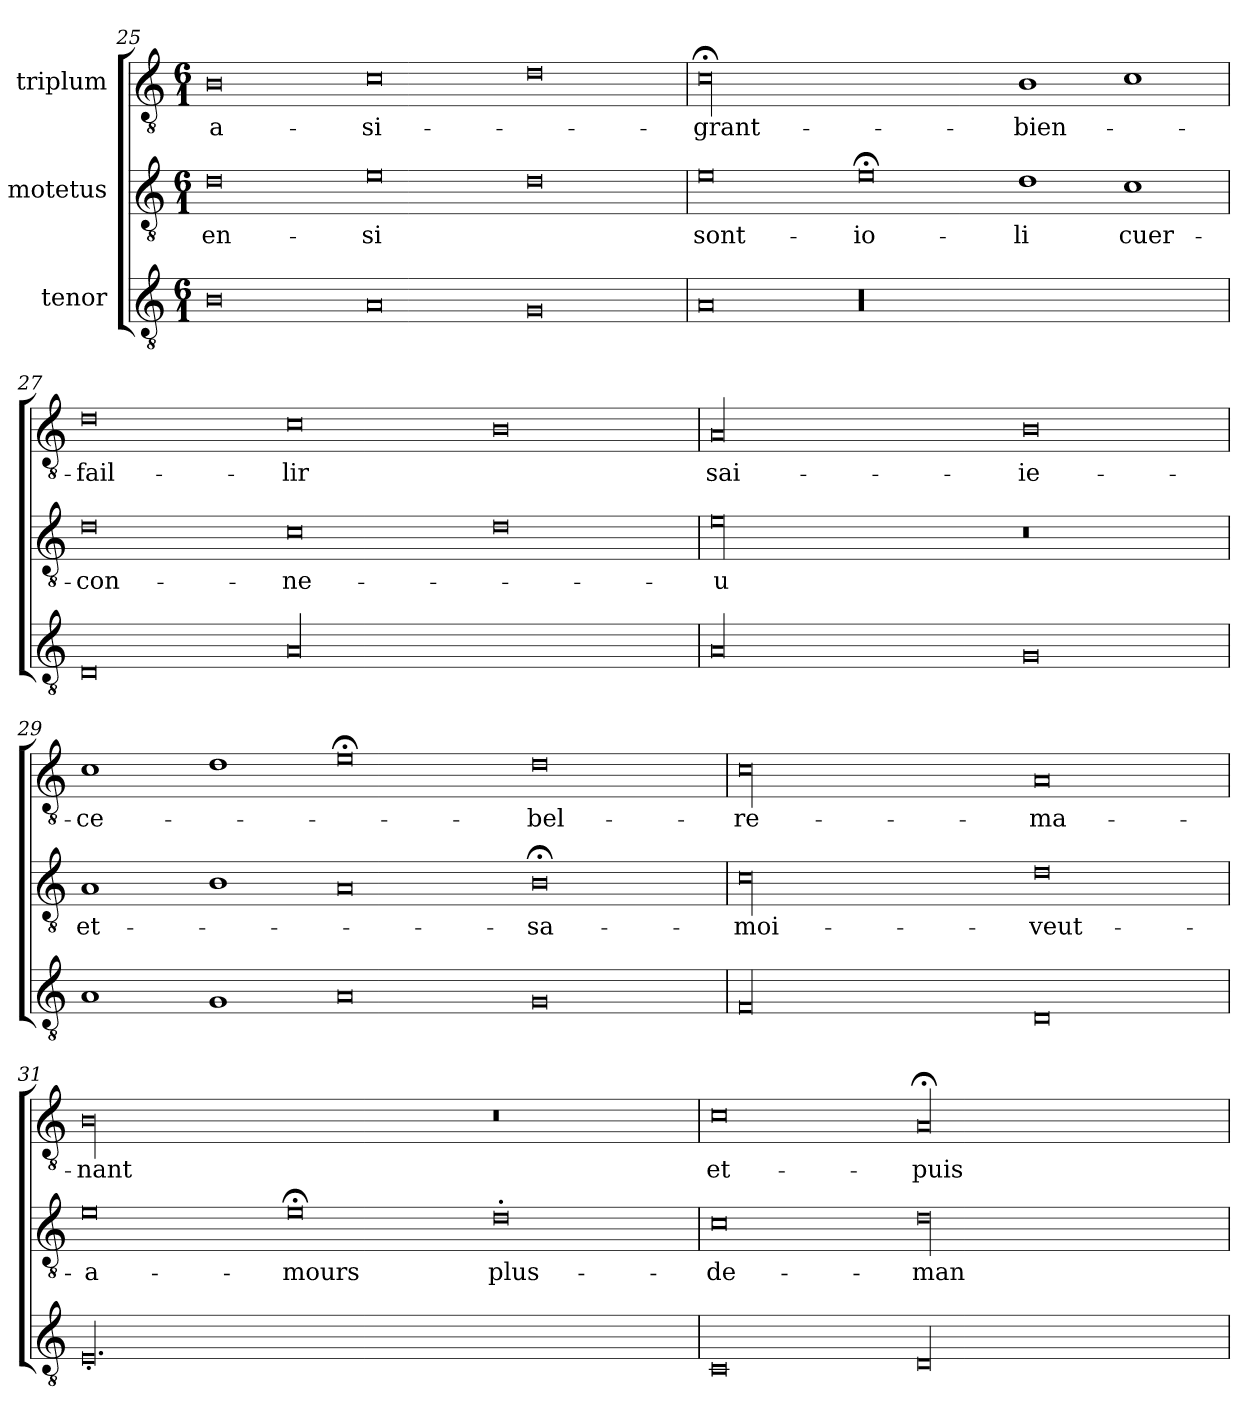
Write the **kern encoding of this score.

**kern	**kern	**text	**kern	**text
*part3	*part2	*part2	*part1	*part1
*staff3	*staff2	*staff2	*staff1	*staff1
*I"tenor	*I"motetus	*	*I"triplum	*
*clefGv2	*clefGv2	*	*clefGv2	*
*k[]	*k[]	*	*k[]	*
*C:	*C:	*	*C:	*
*M6/1	*M6/1	*	*M6/1	*
=25	=25	=25	=25	=25
0B\	0d\	en-	0B\	a-
0A/	0e\	-si	0c\	si-
0G/	0d\	.	0d\	.
=26	=26	=26	=26	=26
0A/	0e\	sont-	00c;<\	grant-
00r	0e;<\	io-	.	.
.	1d\	-li	1B\	bien-
.	1c\	cuer-	1c\	.
=27	=27	=27	=27	=27
0D/	0d\	con-	0d\	fail-
00A/	0c\	-ne-	0c\	-lir
.	0d\	.	0B\	.
=28	=28	=28	=28	=28
00A/	00e\	-u	00A/	sai-
0G/	0r	.	0B\	ie-
=29	=29	=29	=29	=29
1A/	1A/	et-	1c\	ce-
1G/	1B\	.	1d\	.
0A/	0A/	.	0e;<\	.
0G/	0B;<\	sa-	0d\	bel-
=30	=30	=30	=30	=30
00F/	00c\	moi-	00c\	re-
0D/	0d\	veut-	0A/	-ma-
!!LO:PB:g=z
=31	=31	=31	=31	=31
00.E'/	0e\	a-	00B\	-nant
.	0e;<\	-mours	.	.
.	0d'\	plus-	0r	.
=32	=32	=32	=32	=32
0C/	0c\	de-	0c\	et-
00D/	00d\	-man-	00A;</	puis-
=	=	=	=	=
*-	*-	*-	*-	*-
